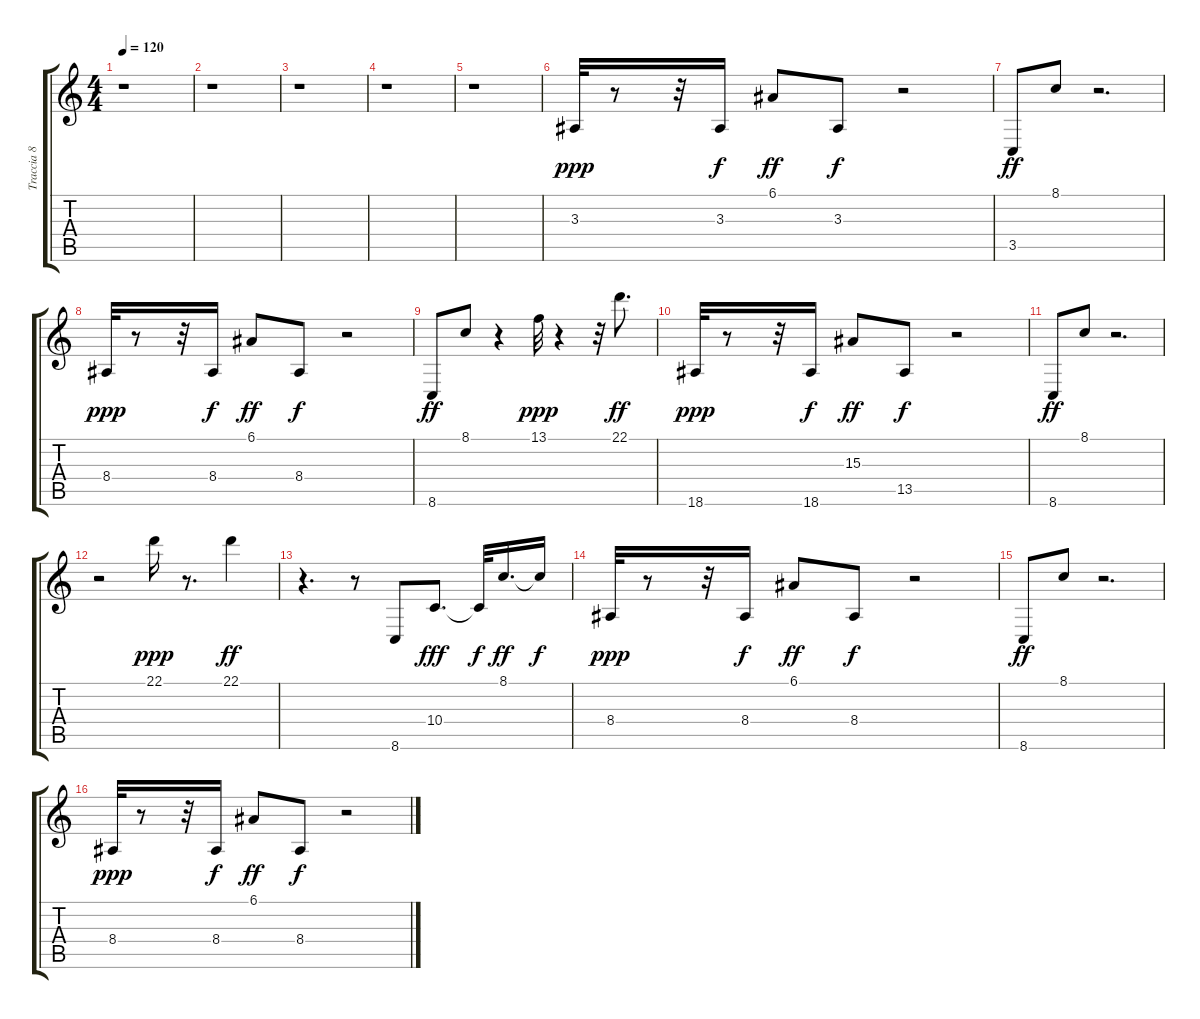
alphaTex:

\track ("Traccia 8" "Traccia 8") {instrument lead1square}
\staff {score tabs}
\tuning (E4 B3 G3 D3 A2 E2) {hide}
\ts (4 4)
\tempo 120
\clef g2
\ks c
r.1{dy f} |
r.1 |
r.1 |
r.1 |
r.1 |
3.3.32{dy ppp} r.8 r.32 3.3.16{dy f} 6.1.8{dy ff} 3.3.8{dy f} r.2 |
3.5.8{dy ff} 8.1.8 r.2{d} |
8.4.32{dy ppp} r.8 r.32 8.4.16{dy f} 6.1.8{dy ff} 8.4.8{dy f} r.2 |
8.6.8{dy ff} 8.1.8 r.4 13.1.32{dy ppp} r.4 r.32 22.1.8{d dy ff} |
18.6.32{dy ppp} r.8 r.32 18.6.16{dy f} 15.3.8{dy ff} 13.5.8{dy f} r.2 |
8.6.8{dy ff} 8.1.8 r.2{d} |
r.2 22.1.16{dy ppp} r.8{d} 22.1.4{dy ff} |
r.4{d} r.8 8.6.8 10.4.8{d dy fff} 10.4{t}.32{dy f} 8.1.16{d dy ff} 8.1{t}.16{dy f} |
8.4.32{dy ppp} r.8 r.32 8.4.16{dy f} 6.1.8{dy ff} 8.4.8{dy f} r.2 |
8.6.8{dy ff} 8.1.8 r.2{d} |
8.4.32{dy ppp} r.8 r.32 8.4.16{dy f} 6.1.8{dy ff} 8.4.8{dy f} r.2
